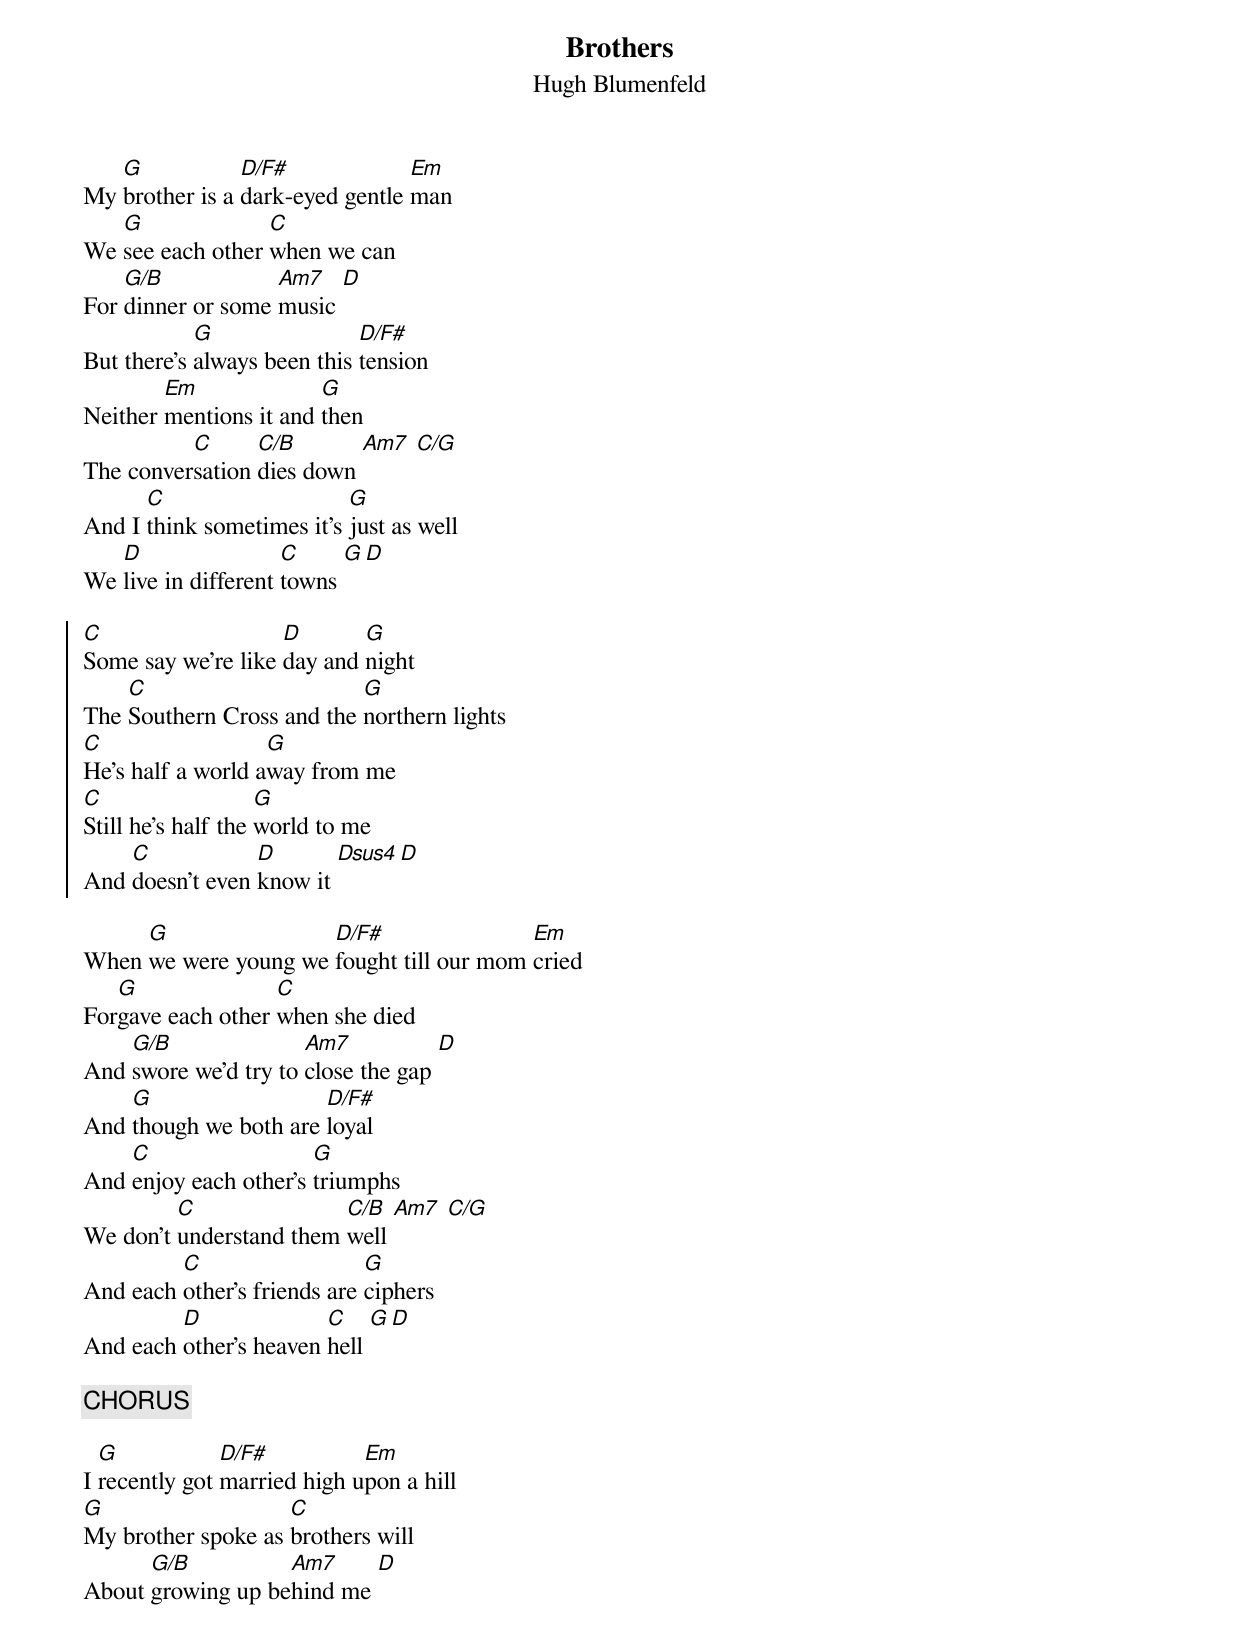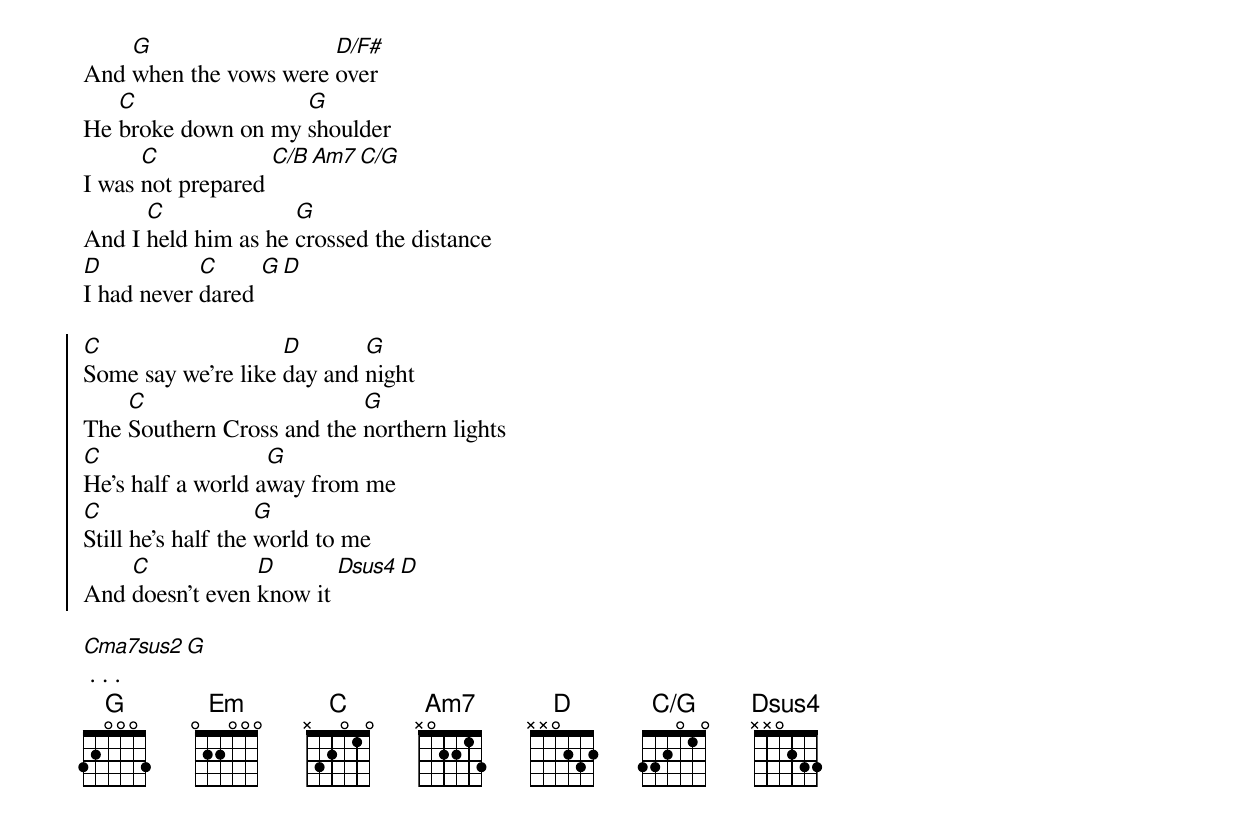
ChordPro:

{t: Brothers}
{st: Hugh Blumenfeld}

{define: C/G base-fret 0 frets 3 3 2 0 1 0 }

My [G]brother is a [D/F#]dark-eyed gentle [Em]man
We [G]see each other [C]when we can
For [G/B]dinner or some [Am7]music [D]
But there's [G]always been this [D/F#]tension
Neither [Em]mentions it and [G]then
The conver[C]sation [C/B]dies down [Am7] [C/G]
And I [C]think sometimes it's [G]just as well
We [D]live in different [C]towns [G][D]

{soc}
[C]Some say we're like [D]day and [G]night
The [C]Southern Cross and the [G]northern lights
[C]He's half a world a[G]way from me
[C]Still he's half the [G]world to me
And [C]doesn't even [D]know it [Dsus4][D]
{eoc}

When [G]we were young we [D/F#]fought till our mom [Em]cried
For[G]gave each other [C]when she died
And [G/B]swore we'd try to [Am7]close the gap [D]
And [G]though we both are [D/F#]loyal
And [C]enjoy each other's [G]triumphs
We don't [C]understand them [C/B]well [Am7] [C/G]
And each [C]other's friends are [G]ciphers
And each [D]other's heaven [C]hell [G][D]

{c: CHORUS}

I [G]recently got [D/F#]married high u[Em]pon a hill
[G]My brother spoke as [C]brothers will
About [G/B]growing up be[Am7]hind me [D]
And [G]when the vows were [D/F#]over
He [C]broke down on my [G]shoulder
I was [C]not prepared [C/B][Am7][C/G]
And I [C]held him as he [G]crossed the distance
[D]I had never [C]dared [G][D]

{soc}
[C]Some say we're like [D]day and [G]night
The [C]Southern Cross and the [G]northern lights
[C]He's half a world a[G]way from me
[C]Still he's half the [G]world to me
And [C]doesn't even [D]know it [Dsus4][D]
{eoc}

[Cma7sus2] . . . [G]
